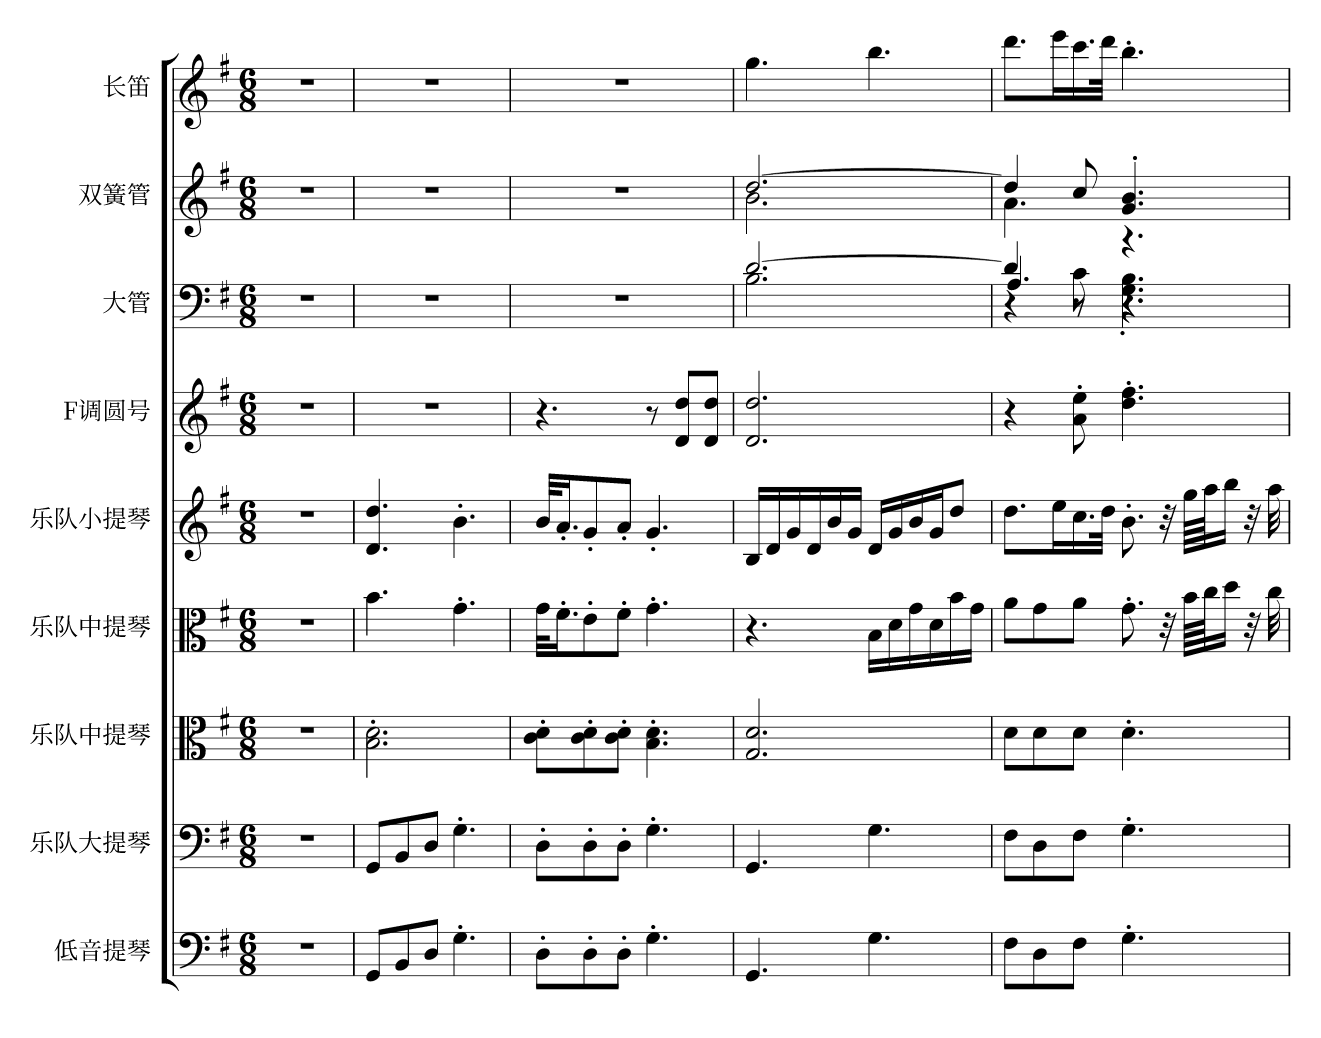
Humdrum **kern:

**kern	**kern	**kern	**kern	**kern	**kern	**kern	**kern	**kern
*part9	*part8	*part7	*part6	*part5	*part4	*part3	*part2	*part1
*staff9	*staff8	*staff7	*staff6	*staff5	*staff4	*staff3	*staff2	*staff1
*I"低音提琴	*I"乐队大提琴	*I"乐队中提琴	*I"乐队中提琴	*I"乐队小提琴	*I"F调圆号	*I"大管	*I"双簧管	*I"长笛
*clefF4	*clefF4	*clefC3	*clefC3	*clefG2	*clefG2	*clefF4	*clefG2	*clefG2
*ITrd7c12	*	*	*	*	*ITrd4c7	*	*	*
*k[f#]	*k[f#]	*k[f#]	*k[f#]	*k[f#]	*k[]	*k[f#]	*k[f#]	*k[f#]
*M6/8	*M6/8	*M6/8	*M6/8	*M6/8	*M6/8	*M6/8	*M6/8	*M6/8
*MM51	*MM51	*MM51	*MM51	*MM51	*MM51	*MM51	*MM51	*MM51
=1	=1	=1	=1	=1	=1	=1	=1	=1
2.r	2.r	2.r	2.r	2.r	2.r	2.r	2.r	2.r
=2	=2	=2	=2	=2	=2	=2	=2	=2
8GGG/L	8GG/L	2.B\' 2.d\'	4.b\	4.d/ 4.dd/	2.r	2.r	2.r	2.r
8BBB/	8BB/	.	.	.	.	.	.	.
8DD/J	8D/J	.	.	.	.	.	.	.
4.GG'\	4.G'\	.	4.g'\	4.b'\	.	.	.	.
=3	=3	=3	=3	=3	=3	=3	=3	=3
8DD'\L	8D'\L	8c\' 8d\'L	32g\KLL	32b/KLL	4.r	2.r	2.r	2.r
.	.	.	16.f#'\J	16.a'/J	.	.	.	.
8DD'\	8D'\	8c\' 8d\'	8e'\	8g'/	.	.	.	.
8DD'\J	8D'\J	8c\' 8d\'J	8f#'\J	8a'/J	.	.	.	.
4.GG'\	4.G'\	4.B\' 4.d\'	4.g'\	4.g'/	8r	.	.	.
.	.	.	.	.	8G/ 8g/L	.	.	.
.	.	.	.	.	8G/ 8g/J	.	.	.
=4	=4	=4	=4	=4	=4	=4	=4	=4
*	*	*	*	*	*	*^	*^	*
4.GGG/	4.GG/	2.G/ 2.d/	4.r	16B/LL	2.G/ 2.g/	[2.d/	2.B\	[2.dd/	2.b\	4.gg\
.	.	.	.	16d/	.	.	.	.	.	.
.	.	.	.	16g/	.	.	.	.	.	.
.	.	.	.	16d/	.	.	.	.	.	.
.	.	.	.	16b/	.	.	.	.	.	.
.	.	.	.	16g/JJ	.	.	.	.	.	.
4.GG\	4.G\	.	16B\LL	16d/LL	.	.	.	.	.	4.bb\
.	.	.	16d\	16g/	.	.	.	.	.	.
.	.	.	16g\	16b/	.	.	.	.	.	.
.	.	.	16d\	16g/J	.	.	.	.	.	.
.	.	.	16b\	8dd/J	.	.	.	.	.	.
.	.	.	16g\JJ	.	.	.	.	.	.	.
!!LO:PB:g=z
=5	=5	=5	=5	=5	=5	=5	=5	=5	=5	=5
*	*	*	*	*	*	*	*^	*	*	*
8FF#\L	8F#\L	8d\L	8a\L	8.dd\L	4r	4d/]	4r	4.A/	4dd/]	4.a\	8.ddd\L
8DD\	8D\	8d\	8g\	.	.	.	.	.	.	.	.
.	.	.	.	16ee\L	.	.	.	.	.	.	16eee\L
8FF#\J	8F#\J	8d\J	8a\J	16.cc\	8d\' 8a\'	8r	8c\	.	8cc/	.	16.ccc\
.	.	.	.	32dd\JJk	.	.	.	.	.	.	32ddd\JJk
4.GG'\	4.G'\	4.d'\	8.g'\	8.b'\	4.g\' 4.b\'	4.r	4.G\' 4.B\'	4.r	4.g/' 4.b/'	4.r	4.bb'\
.	.	.	32r	32r	.	.	.	.	.	.	.
.	.	.	64b\LLLL	64gg\LLLL	.	.	.	.	.	.	.
.	.	.	64cc\JJ	64aa\JJ	.	.	.	.	.	.	.
.	.	.	16dd\JJ	16bb\JJ	.	.	.	.	.	.	.
.	.	.	32r	32r	.	.	.	.	.	.	.
.	.	.	32cc\	32aa\	.	.	.	.	.	.	.
*	*	*	*	*	*	*v	*v	*v	*	*	*
*	*	*	*	*	*	*	*v	*v	*
=	=	=	=	=	=	=	=	=
*-	*-	*-	*-	*-	*-	*-	*-	*-
